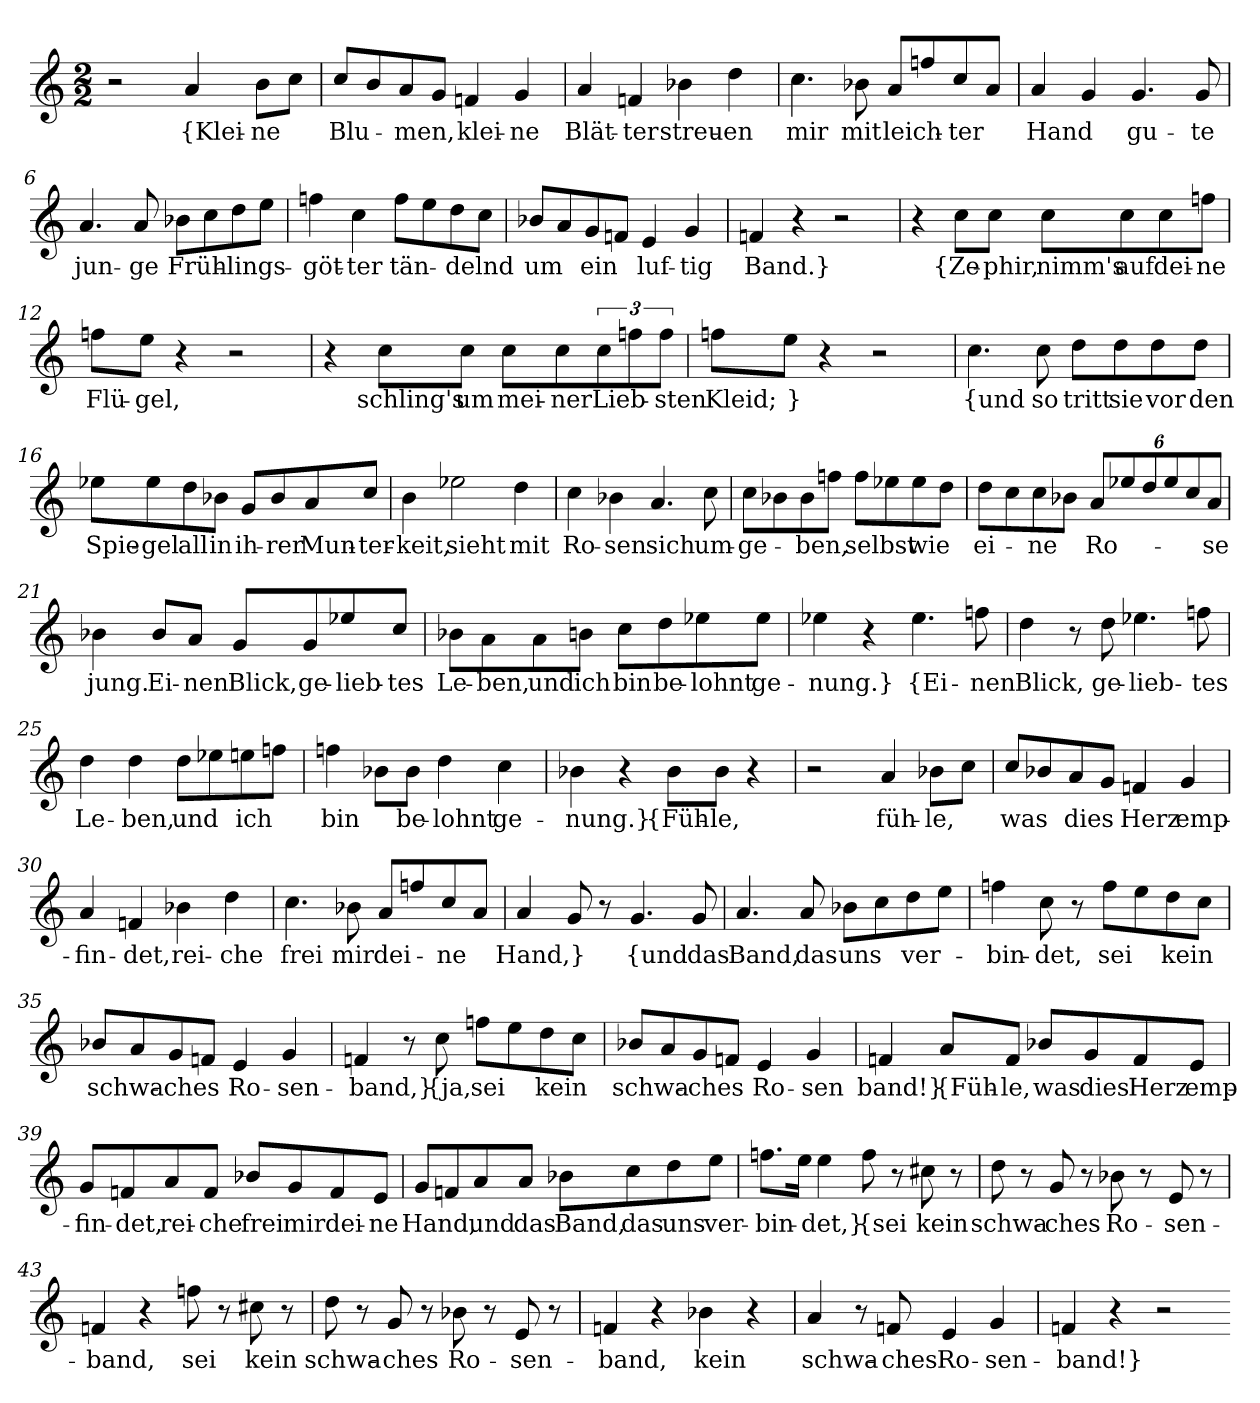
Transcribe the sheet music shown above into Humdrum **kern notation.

**kern	**text
*part1	*part1
*staff1	*staff1
*clefG2	*
*M2/2	*
=1	=1
2r	.
4a	{Klei-
8b\L	-ne
8cc\J	.
=2	=2
8cc/L	Blu-
8b/	.
8a/	-men,
8g/J	.
4fn	klei-
4g	-ne
=3	=3
4a	Blät-
4fn	-ter
4b-X	streu-
4dd	-en
=4	=4
4.cc	mir
8b-X	mit
8a/L	leich-
8ffn/	.
8cc/	-ter
8a/J	.
=5	=5
4a	Hand
4g	.
4.g	gu-
8g	-te
=6	=6
4.a	jun-
8a	-ge
8b-X\L	Früh-
8cc\	.
8dd\	-lings-
8ee\J	.
=7	=7
4ffn	-göt-
4cc	-ter
8ff\L	tän-
8ee\	.
8dd\	-delnd
8cc\J	.
=8	=8
8b-X/L	um
8a/	.
8g/	ein
8fn/J	.
4e	luf-
4g	-tig
=9	=9
4fn	Band.}
4r	.
2r	.
=11	=11
4r	.
8cc\L	{Ze-
8cc\J	-phir,
8cc\L	nimm's
8cc\	auf
8cc\	dei-
8ffn\J	-ne
=12	=12
8ffn\L	Flü-
8ee\J	-gel,
4r	.
2r	.
=13	=13
4r	.
8cc\L	schling's
8cc\J	um
8cc\L	mei-
8cc\	-ner
12cc\	Lieb-
12ffn\	.
12ff\J	-sten
=14	=14
8ffn\L	Kleid;
8ee\J	}
4r	.
2r	.
=15	=15
4.cc	{und
8cc	so
8dd\L	tritt
8dd\	sie
8dd\	vor
8dd\J	den
=16	=16
8ee-X\L	Spie-
8ee-\	-gel
8dd\	all
8b-X\J	in
8g/L	ih-
8b-/	-rer
8a/	Mun-
8cc/J	-ter-
=17	=17
4b	-keit,
2ee-X	sieht
4dd	mit
=18	=18
4cc	Ro-
4b-X	-sen
4.a	sich
8cc	um-
=19	=19
8cc\L	-ge-
8b-X\	.
8b-\	-ben,
8ffn\J	.
8ff\L	selbst
8ee-X\	.
8ee-\	wie
8dd\J	.
=20	=20
8dd\L	ei-
8cc\	.
8cc\	-ne
8b-X\J	.
12a/L	Ro-
12ee-X/	.
12dd/	.
12ee-/	.
12cc/	.
12a/J	-se
=21	=21
4b-X	jung.
8b-/L	Ei-
8a/J	-nen
8g/L	Blick,
8g/	ge-
8ee-X/	-lieb-
8cc/J	-tes
=22	=22
8b-X\L	Le-
8a\	-ben,
8a\	und
8bn\J	ich
8cc\L	bin
8dd\	be-
8ee-X\	-lohnt
8ee-\J	ge-
=23	=23
4ee-X	-nung.}
4r	.
4.ee-	{Ei-
8ffn	-nen
=24	=24
4dd	Blick,
8r	.
8dd	ge-
4.ee-X	-lieb-
8ffn	-tes
=25	=25
4dd	Le-
4dd	-ben,
8dd\L	und
8ee-X\	.
8een\	ich
8ffn\J	.
=26	=26
4ffn	bin
8b-X\L	.
8b-\J	be-
4dd	-lohnt
4cc	ge-
=27	=27
4b-X	-nung.}
4r	.
8b-\L	{Füh-
8b-\J	-le,
4r	.
=28	=28
2r	.
4a	füh-
8b-X\L	-le,
8cc\J	.
=29	=29
8cc/L	was
8b-X/	.
8a/	dies
8g/J	.
4fn	Herz
4g	emp-
=30	=30
4a	-fin-
4fn	-det,
4b-X	rei-
4dd	-che
=31	=31
4.cc	frei
8b-X	mir
8a/L	dei-
8ffn/	.
8cc/	-ne
8a/J	.
=32	=32
4a	Hand,
8g	}
8r	.
4.g	{und
8g	das
=33	=33
4.a	Band,
8a	das
8b-X\L	uns
8cc\	.
8dd\	ver-
8ee\J	.
=34	=34
4ffn	-bin-
8cc	det,
8r	.
8ff\L	sei
8ee\	.
8dd\	kein
8cc\J	.
=35	=35
8b-X/L	schwa-
8a/	.
8g/	-ches
8fn/J	.
4e	Ro-
4g	-sen-
=36	=36
4fn	-band,}
8r	.
8cc	{ja,
8ffn\L	sei
8ee\	.
8dd\	kein
8cc\J	.
=37	=37
8b-X/L	schwa-
8a/	.
8g/	-ches
8fn/J	.
4e	Ro-
4g	-sen
=38	=38
4fn	-band!}
8a/L	{Füh-
8f/J	-le,
8b-X/L	was
8g/	dies
8f/	Herz
8e/J	emp-
=39	=39
8g/L	-fin-
8fn/	-det,
8a/	rei-
8f/J	-che
8b-X/L	frei
8g/	mir
8f/	dei-
8e/J	-ne
=40	=40
8g/L	Hand,
8fn/	.
8a/	und
8a/J	das
8b-X\L	Band,
8cc\	das
8dd\	uns
8ee\J	ver-
=41	=41
8.ffn\L	-bin-
16ee\Jk	.
4ee	-det,}
8ff	{sei
8r	.
8cc#X	kein
8r	.
=42	=42
8dd	schwa-
8r	.
8g	-ches
8r	.
8b-X	Ro-
8r	.
8e	-sen-
8r	.
=43	=43
4fn	band,
4r	.
8ffn	sei
8r	.
8cc#X	kein
8r	.
=44	=44
8dd	schwa-
8r	.
8g	-ches
8r	.
8b-X	Ro-
8r	.
8e	-sen-
8r	.
=45	=45
4fn	-band,
4r	.
4b-X	kein
4r	.
=46	=46
4a	schwa-
8r	.
8fn	-ches
4e	Ro-
4g	-sen-
=47	=47
4fn	-band!}
4r	.
2r	.
=-	=-
*-	*-
